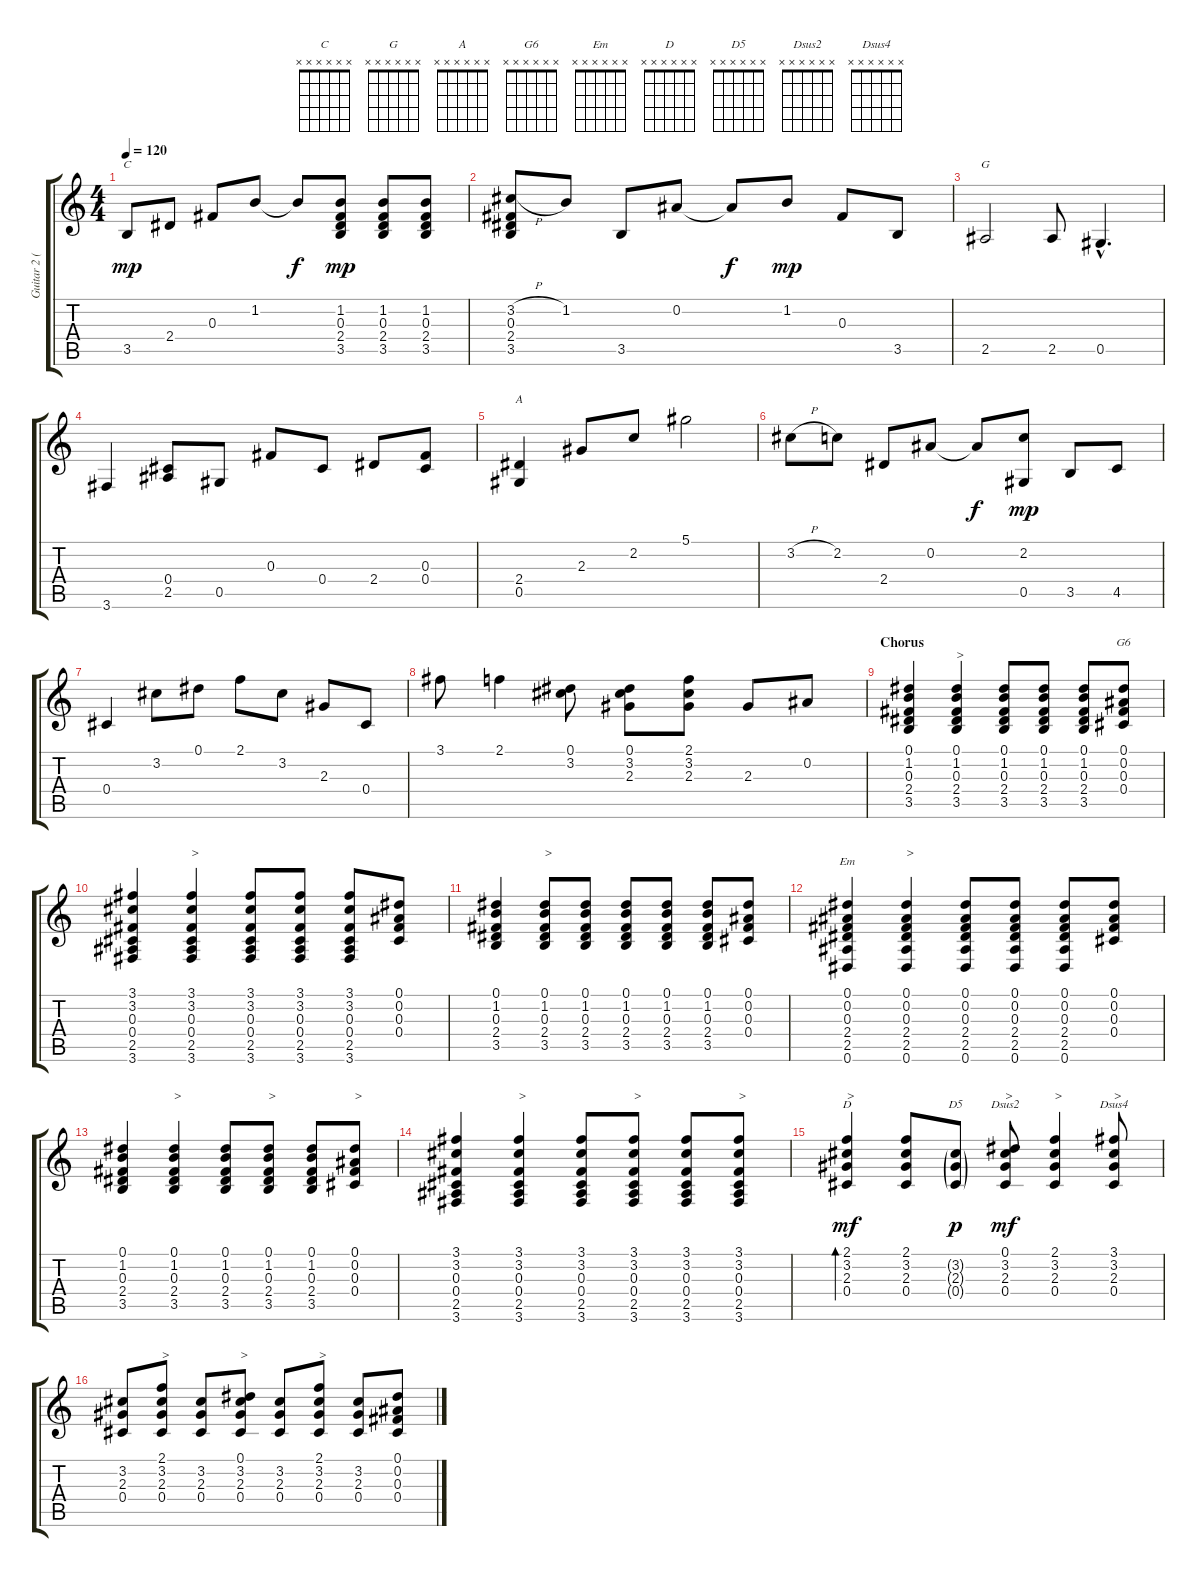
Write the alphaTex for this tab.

\track ("Guitar 2 (Izzy)" "Guitar 2 (") {instrument acousticguitarsteel}
\staff {score tabs}
\tuning (Eb4 Bb3 Gb3 Db3 Ab2 Eb2) {hide}
\chord ("C" x x x x x x) {firstfret 0}
\chord ("G" x x x x x x) {firstfret 0}
\chord ("A" x x x x x x) {firstfret 0}
\chord ("G6" x x x x x x) {firstfret 0}
\chord ("Em" x x x x x x) {firstfret 0}
\chord ("D" x x x x x x) {firstfret 0}
\chord ("D5" x x x x x x) {firstfret 0}
\chord ("Dsus2" x x x x x x) {firstfret 0}
\chord ("Dsus4" x x x x x x) {firstfret 0}
\ts (4 4)
\tempo 120
\clef g2
\ks c
3.5.8{ch "C" dy mp} 2.4.8 0.3.8 1.2.8 1.2{t}.8{dy f} (1.2 0.3 2.4 3.5).8{dy mp} (1.2 0.3 2.4 3.5).8 (1.2 0.3 2.4 3.5).8 |
(3.2{h} 0.3 2.4 3.5).8 1.2.8 3.5.8 0.2.8 0.2{t}.8{dy f} 1.2.8{dy mp} 0.3.8 3.5.8 |
2.5.2{ch "G"} 2.5.8 0.5{hac}.4{d} |
3.6.4 (0.4 2.5).8 0.5.8 0.3.8 0.4.8 2.4.8 (0.3 0.4).8 |
(2.4 0.5).4{ch "A"} 2.3.8 2.2.8 5.1.2 |
3.2{h}.8 2.2.8 2.4.8 0.2.8 0.2{t}.8{dy f} (2.2 0.5).8{dy mp} 3.5.8 4.5.8 |
0.4.4 3.2.8 0.1.8 2.1.8 3.2.8 2.3.8 0.4.8 |
3.1.8 2.1.4 (0.1 3.2).8 (0.1 3.2 2.3).8 (2.1 3.2 2.3).8 2.3.8 0.2.8 |
\section ("" "Chorus")
(0.1 1.2 0.3 2.4 3.5).4 (0.1 1.2 0.3 2.4 3.5).4{txt ">"} (0.1 1.2 0.3 2.4 3.5).8 (0.1 1.2 0.3 2.4 3.5).8 (0.1 1.2 0.3 2.4 3.5).8 (0.1 0.2 0.3 0.4).8{ch "G6"} |
(3.1 3.2 0.3 0.4 2.5 3.6).4 (3.1 3.2 0.3 0.4 2.5 3.6).4{txt ">"} (3.1 3.2 0.3 0.4 2.5 3.6).8 (3.1 3.2 0.3 0.4 2.5 3.6).8 (3.1 3.2 0.3 0.4 2.5 3.6).8 (0.1 0.2 0.3 0.4).8 |
(0.1 1.2 0.3 2.4 3.5).4 (0.1 1.2 0.3 2.4 3.5).8{txt ">"} (0.1 1.2 0.3 2.4 3.5).8 (0.1 1.2 0.3 2.4 3.5).8 (0.1 1.2 0.3 2.4 3.5).8 (0.1 1.2 0.3 2.4 3.5).8 (0.1 0.2 0.3 0.4).8 |
(0.1 0.2 0.3 2.4 2.5 0.6).4{ch "Em"} (0.1 0.2 0.3 2.4 2.5 0.6).4{txt ">"} (0.1 0.2 0.3 2.4 2.5 0.6).8 (0.1 0.2 0.3 2.4 2.5 0.6).8 (0.1 0.2 0.3 2.4 2.5 0.6).8 (0.1 0.2 0.3 0.4).8 |
(0.1 1.2 0.3 2.4 3.5).4 (0.1 1.2 0.3 2.4 3.5).4{txt ">"} (0.1 1.2 0.3 2.4 3.5).8 (0.1 1.2 0.3 2.4 3.5).8{txt ">"} (0.1 1.2 0.3 2.4 3.5).8 (0.1 0.2 0.3 0.4).8{txt ">"} |
(3.1 3.2 0.3 0.4 2.5 3.6).4 (3.1 3.2 0.3 0.4 2.5 3.6).4{txt ">"} (3.1 3.2 0.3 0.4 2.5 3.6).8 (3.1 3.2 0.3 0.4 2.5 3.6).8{txt ">"} (3.1 3.2 0.3 0.4 2.5 3.6).8 (3.1 3.2 0.3 0.4 2.5 3.6).8{txt ">"} |
(2.1 3.2 2.3 0.4).4{bd 120 ch "D" txt ">" dy mf} (2.1 3.2 2.3 0.4).8 (3.2{g} 2.3{g} 0.4{g}).8{ch "D5" dy p} (0.1 3.2 2.3 0.4).8{ch "Dsus2" txt ">" dy mf} (2.1 3.2 2.3 0.4).4{txt ">"} (3.1 3.2 2.3 0.4).8{ch "Dsus4" txt ">"} |
(3.2 2.3 0.4).8 (2.1 3.2 2.3 0.4).8{txt ">"} (3.2 2.3 0.4).8 (0.1 3.2 2.3 0.4).8{txt ">"} (3.2 2.3 0.4).8 (2.1 3.2 2.3 0.4).8{txt ">"} (3.2 2.3 0.4).8 (0.1 0.2 0.3 0.4).8
